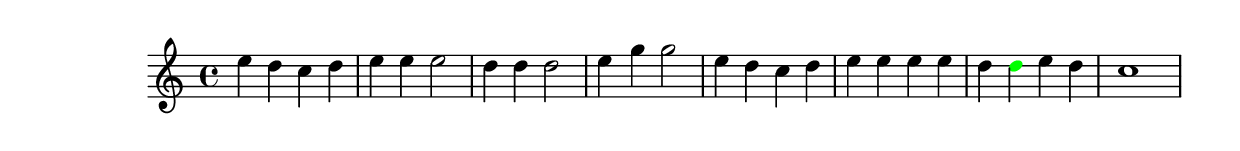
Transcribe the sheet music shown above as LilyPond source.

\version "2.18.2"
\language "english"

\header {
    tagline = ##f
}

\layout {}

\paper {}

\score {
    \new Staff
    {
        {   % measure
            \time 4/4
            \tweak color #black
            e''4
            \tweak color #black
            d''4
            \tweak color #black
            c''4
            \tweak color #black
            d''4
        }   % measure
        {   % measure
            \tweak color #black
            e''4
            \tweak color #black
            e''4
            \tweak color #black
            e''2
        }   % measure
        {   % measure
            \tweak color #black
            d''4
            \tweak color #black
            d''4
            \tweak color #black
            d''2
        }   % measure
        {   % measure
            \tweak color #black
            e''4
            \tweak color #black
            g''4
            \tweak color #black
            g''2
        }   % measure
        {   % measure
            \tweak color #black
            e''4
            \tweak color #black
            d''4
            \tweak color #black
            c''4
            \tweak color #black
            d''4
        }   % measure
        {   % measure
            \tweak color #black
            e''4
            \tweak color #black
            e''4
            \tweak color #black
            e''4
            \tweak color #black
            e''4
        }   % measure
        {   % measure
            \tweak color #black
            d''4
            \tweak color #green
            d''4
            e''4
            d''4
        }   % measure
        {   % measure
            c''1
        }   % measure
    }
}